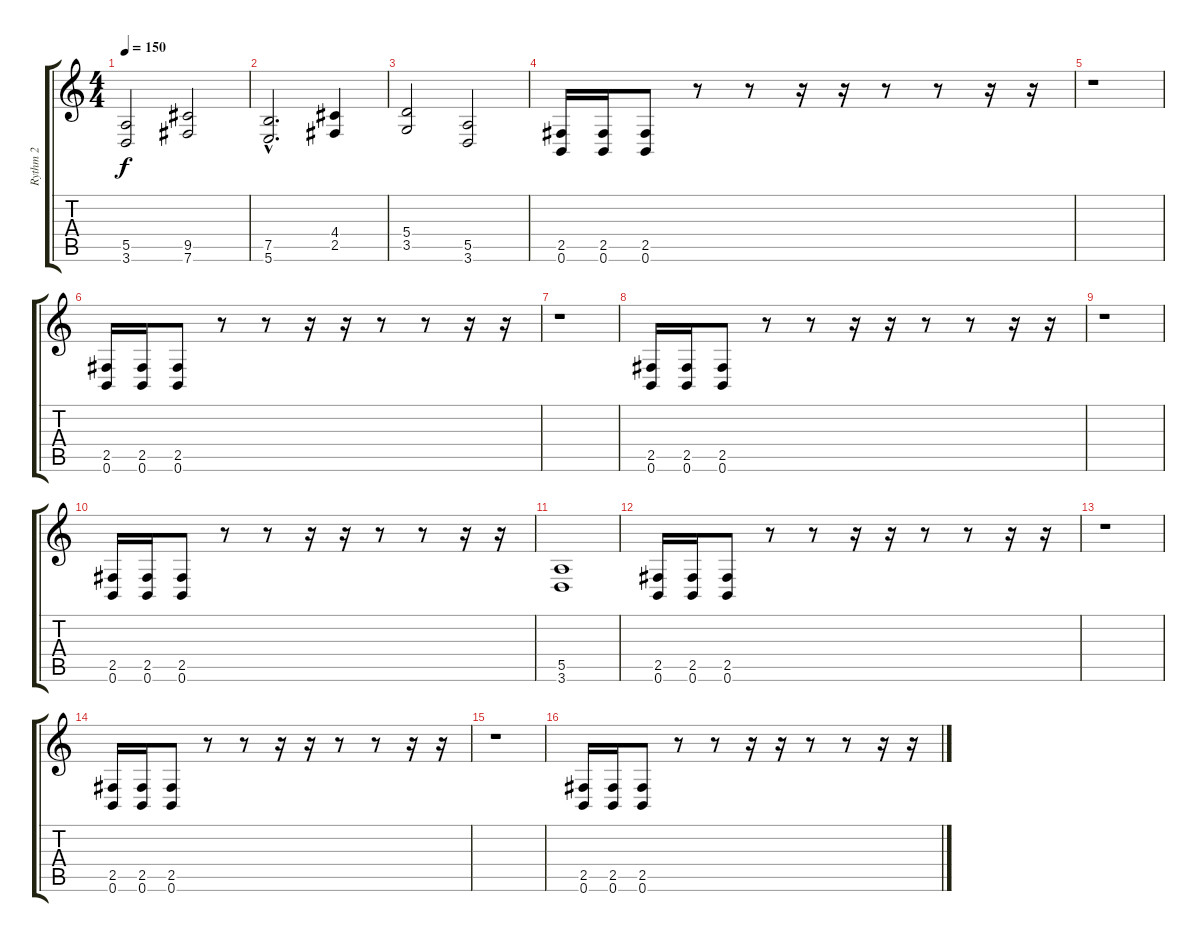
\track ("Rythm 2" "Rythm 2") {instrument distortionguitar}
\staff {score tabs}
\tuning (B3 Gb3 D3 A2 E2 B1) {hide}
\ts (4 4)
\tempo 150
\clef g2
\ks c
(5.5 3.6).2{dy f} (9.5 7.6).2 |
(7.5{hac} 5.6{hac}).2{d} (4.4 2.5).4 |
(5.4 3.5).2 (5.5 3.6).2 |
(2.5 0.6).16 (2.5 0.6).16 (2.5 0.6).8 r.8 r.8 r.16 r.16 r.8 r.8 r.16 r.16 |
r.1 |
(2.5 0.6).16 (2.5 0.6).16 (2.5 0.6).8 r.8 r.8 r.16 r.16 r.8 r.8 r.16 r.16 |
r.1 |
(2.5 0.6).16 (2.5 0.6).16 (2.5 0.6).8 r.8 r.8 r.16 r.16 r.8 r.8 r.16 r.16 |
r.1 |
(2.5 0.6).16 (2.5 0.6).16 (2.5 0.6).8 r.8 r.8 r.16 r.16 r.8 r.8 r.16 r.16 |
(5.5 3.6).1 |
(2.5 0.6).16 (2.5 0.6).16 (2.5 0.6).8 r.8 r.8 r.16 r.16 r.8 r.8 r.16 r.16 |
r.1 |
(2.5 0.6).16 (2.5 0.6).16 (2.5 0.6).8 r.8 r.8 r.16 r.16 r.8 r.8 r.16 r.16 |
r.1 |
(2.5 0.6).16 (2.5 0.6).16 (2.5 0.6).8 r.8 r.8 r.16 r.16 r.8 r.8 r.16 r.16
